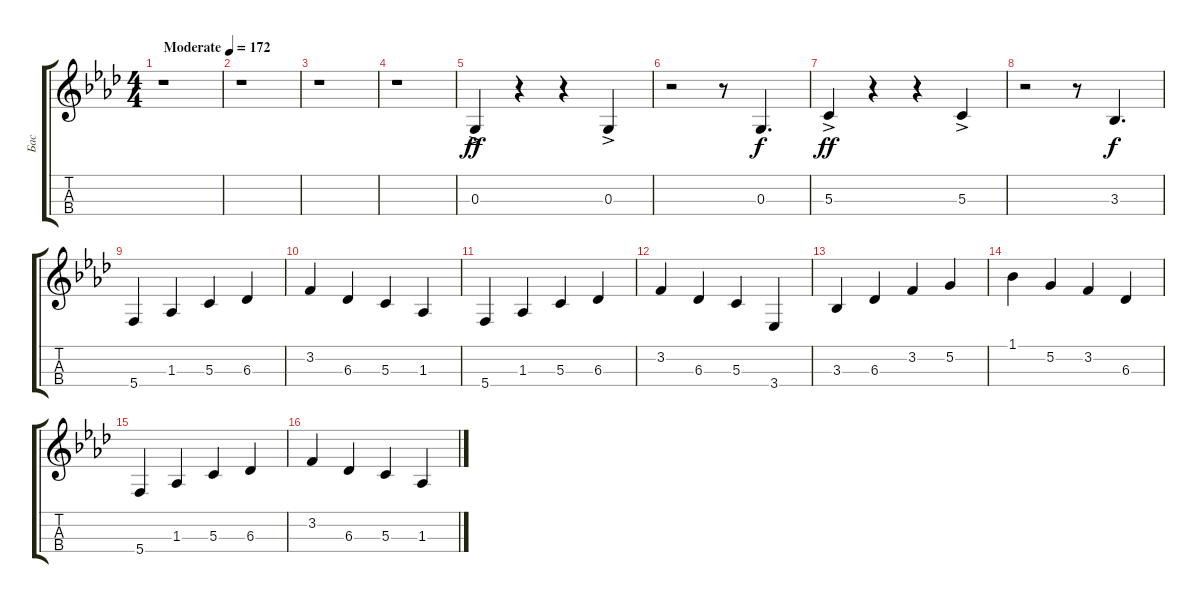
\track ("Бас" "Бас") {instrument electricbassfinger}
\staff {score tabs}
\tuning (A3 D3 G2 C2) {hide}
\ts (4 4)
\tempo (172 "Moderate")
\clef g2
\ks ab
r.1{dy ff instrument electricbassfinger} |
r.1 |
r.1 |
r.1 |
0.3{ac}.4 r.4 r.4 0.3{ac}.4 |
r.2 r.8 0.3.4{d dy f} |
5.3{ac}.4{dy ff} r.4 r.4 5.3{ac}.4 |
r.2 r.8 3.3.4{d dy f} |
5.4.4 1.3.4 5.3.4 6.3.4 |
3.2.4 6.3.4 5.3.4 1.3.4 |
5.4.4 1.3.4 5.3.4 6.3.4 |
3.2.4 6.3.4 5.3.4 3.4.4 |
3.3.4 6.3.4 3.2.4 5.2.4 |
1.1.4 5.2.4 3.2.4 6.3.4 |
5.4.4 1.3.4 5.3.4 6.3.4 |
3.2.4 6.3.4 5.3.4 1.3.4
